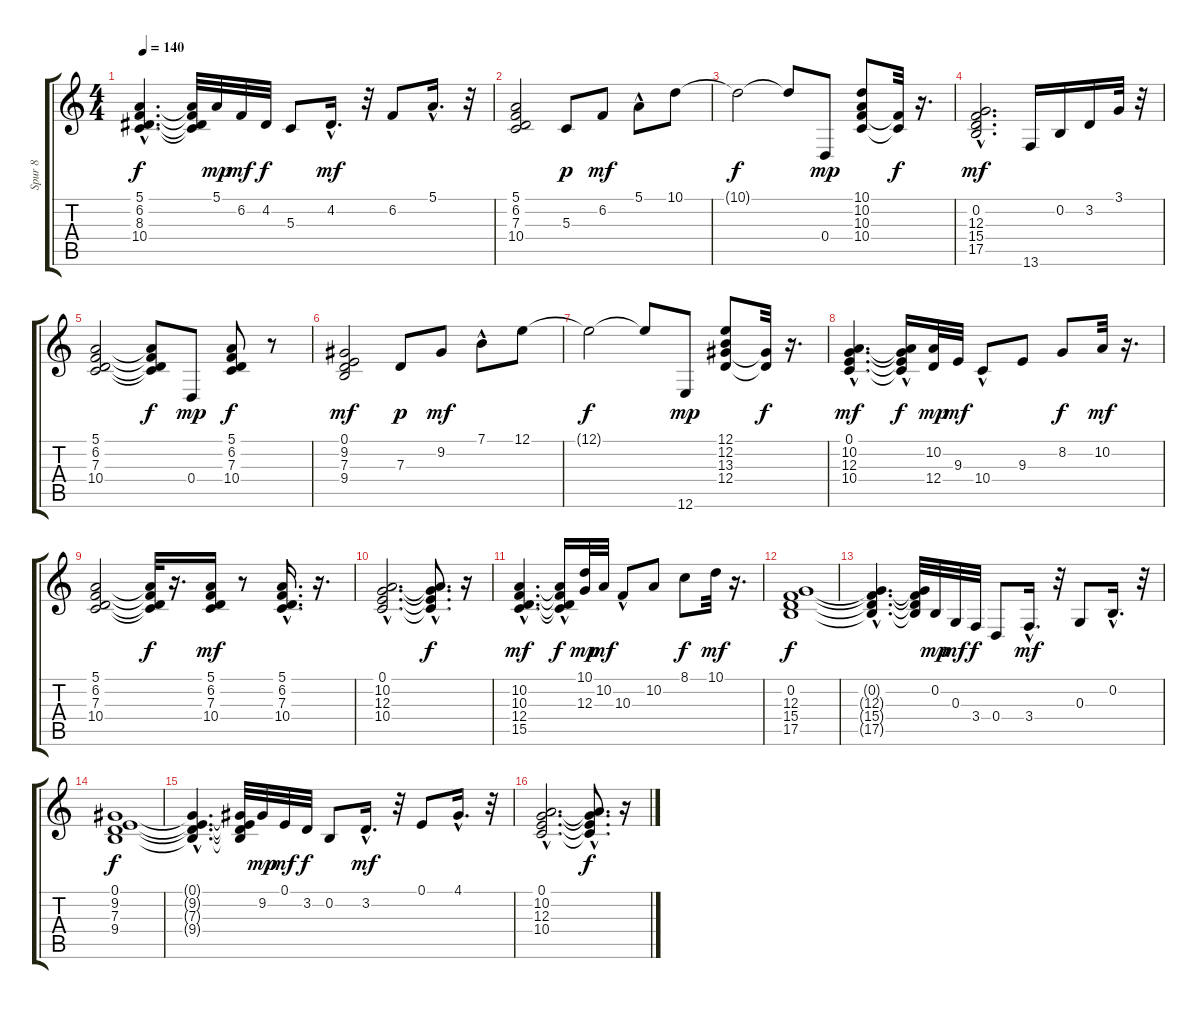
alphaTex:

\track ("Spur 8" "Spur 8") {instrument electricpiano1}
\staff {score tabs}
\tuning (E4 B3 G3 D3 A2 E2) {hide}
\ts (4 4)
\tempo 140
\clef g2
\ks c
(5.1{hac t} 6.2{hac t} 8.3{hac t} 10.4{hac t}).4{d dy f} (5.1{t} 6.2{t} 8.3{t} 10.4{t}).32 5.1.32{dy mp} 6.2.32{dy mf} 4.2.32{dy f} 5.3.8 4.2{hac}.16{d dy mf} r.32 6.2.8 5.1{hac}.16{d} r.32 |
(5.1 6.2 7.3 10.4).2 5.3.8{dy p} 6.2.8{dy mf} 5.1{hac}.8 10.1.8 |
10.1{t}.2{dy f} 10.1{t}.8 0.4.8{dy mp} (10.1 10.2 10.3 10.4).8 (10.3{t} 10.4{t}).32{dy f} r.16{d} |
(0.2{hac} 12.3{hac} 15.4{hac} 17.5{hac}).2{d dy mf} 13.6.16 0.2.16 3.2.16 3.1.32 r.32 |
(5.1 6.2 7.3 10.4).2 (5.1{t} 6.2{t} 7.3{t} 10.4{t}).8{dy f} 0.4.8{dy mp} (5.1 6.2 7.3 10.4).8{dy f} r.8 |
(0.1 9.2 7.3 9.4).2{dy mf} 7.3.8{dy p} 9.2.8{dy mf} 7.1{hac}.8 12.1.8 |
12.1{t}.2{dy f} 12.1{t}.8 12.6.8{dy mp} (12.1 12.2 13.3 12.4).8 (13.3{t} 12.4{t}).32{dy f} r.16{d} |
(0.1{hac} 10.2{hac} 12.3{hac} 10.4{hac}).4{d dy mf} (0.1{hac t} 10.2{t} 12.3{t} 10.4{hac t}).16{dy f} (10.2 12.4).32{dy mp} 9.3.32{dy mf} 10.4{hac}.8 9.3.8 8.2.8{dy f} 10.2.32{dy mf} r.16{d} |
(5.1 6.2 7.3 10.4).2 (5.1{t} 6.2{t} 7.3{t} 10.4{t}).32{dy f} r.16{d} (5.1 6.2 7.3 10.4).16{dy mf} r.8 (5.1{hac} 6.2{hac} 7.3{hac} 10.4{hac}).16{d} r.16{d} |
(0.1{hac} 10.2{hac} 12.3{hac} 10.4{hac}).2{d} (0.1{hac t} 10.2{hac t} 12.3{hac t} 10.4{hac t}).8{d dy f} r.16 |
(10.2{hac} 10.3{hac} 12.4{hac} 15.5{hac}).4{d dy mf} (10.2{hac t} 10.3{hac t} 12.4{hac t} 15.5{hac t}).16{dy f} (10.1 12.3).32{dy mp} 10.2.32{dy mf} 10.3{hac}.8 10.2.8 8.1.8{dy f} 10.1.32{dy mf} r.16{d} |
(0.2 12.3 15.4 17.5).1{dy f} |
(0.2{hac t} 12.3{hac t} 15.4{hac t} 17.5{hac t}).4{d} (0.2{t} 12.3{t} 15.4{t} 17.5{t}).32 0.2.32{dy mp} 0.3.32{dy mf} 3.4.32{dy f} 0.4.8 3.4{hac}.16{d dy mf} r.32 0.3.8 0.2{hac}.16{d} r.32 |
(0.1 9.2 7.3 9.4).1{dy f} |
(0.1{hac t} 9.2{hac t} 7.3{hac t} 9.4{hac t}).4{d} (0.1{t} 9.2{t} 7.3{t} 9.4{t}).32 9.2.32{dy mp} 0.1.32{dy mf} 3.2.32{dy f} 0.2.8 3.2{hac}.16{d dy mf} r.32 0.1.8 4.1{hac}.16{d} r.32 |
(0.1{hac} 10.2{hac} 12.3{hac} 10.4{hac}).2{d} (0.1{hac t} 10.2{hac t} 12.3{hac t} 10.4{hac t}).8{d dy f} r.16
